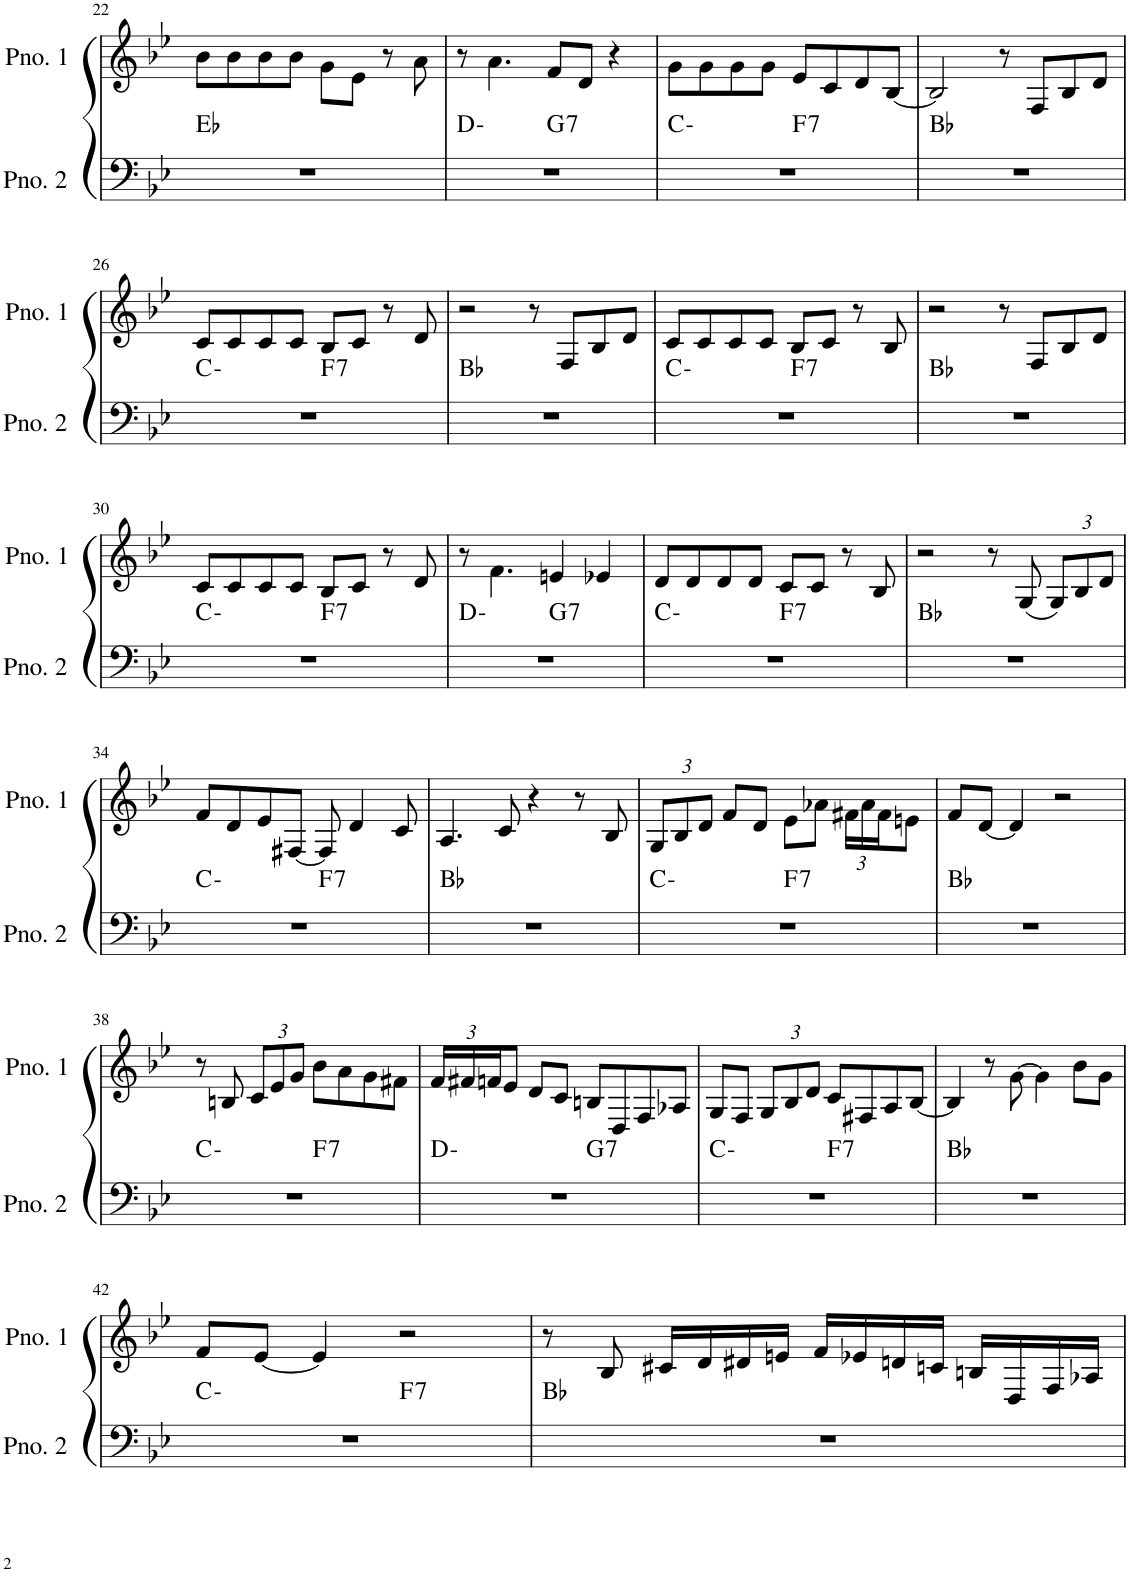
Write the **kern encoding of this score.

**kern	**harte	**kern
*part2	*part2	*part1
*staff2	*	*staff1
*I"ピアノ 2	*	*I"ピアノ 1
!!LO:PB:g=z
*clefF4	*	*clefG2
*k[b-e-]	*	*k[b-e-]
*M4/4	*	*M4/4
=22	=22	=22
1r	Eb:maj	8b-\L
.	.	8b-\
.	.	8b-\
.	.	8b-\J
.	.	8g\L
.	.	8e-\J
.	.	8r
.	.	8a\
=23	=23	=23
*^	*	*
1r	2ryy	D:min	8r
.	.	.	4.a\
!	!	!LO:H:kt=7	!
.	2ryy	G:7	8f/L
.	.	.	8d/J
.	.	.	4r
=24	=24	=24	=24
1r	2ryy	C:min	8g\L
.	.	.	8g\
.	.	.	8g\
.	.	.	8g\J
!	!	!LO:H:kt=7	!
.	2ryy	F:7	8e-/L
.	.	.	8c/
.	.	.	8d/
.	.	.	[8B-/J
*v	*v	*	*
=25	=25	=25
1r	Bb:maj	2B-/]
.	.	8r
.	.	8F/L
.	.	8B-/
.	.	8d/J
!!LO:LB:g=z
=26	=26	=26
*^	*	*
1r	2ryy	C:min	8c/L
.	.	.	8c/
.	.	.	8c/
.	.	.	8c/J
!	!	!LO:H:kt=7	!
.	2ryy	F:7	8B-/L
.	.	.	8c/J
.	.	.	8r
.	.	.	8d/
*v	*v	*	*
=27	=27	=27
1r	Bb:maj	2r
.	.	8r
.	.	8F/L
.	.	8B-/
.	.	8d/J
=28	=28	=28
*^	*	*
1r	2ryy	C:min	8c/L
.	.	.	8c/
.	.	.	8c/
.	.	.	8c/J
!	!	!LO:H:kt=7	!
.	2ryy	F:7	8B-/L
.	.	.	8c/J
.	.	.	8r
.	.	.	8B-/
*v	*v	*	*
=29	=29	=29
1r	Bb:maj	2r
.	.	8r
.	.	8F/L
.	.	8B-/
.	.	8d/J
!!LO:LB:g=z
=30	=30	=30
*^	*	*
1r	2ryy	C:min	8c/L
.	.	.	8c/
.	.	.	8c/
.	.	.	8c/J
!	!	!LO:H:kt=7	!
.	2ryy	F:7	8B-/L
.	.	.	8c/J
.	.	.	8r
.	.	.	8d/
=31	=31	=31	=31
1r	2ryy	D:min	8r
.	.	.	4.f\
!	!	!LO:H:kt=7	!
.	2ryy	G:7	4en/
.	.	.	4e-X/
=32	=32	=32	=32
1r	2ryy	C:min	8d/L
.	.	.	8d/
.	.	.	8d/
.	.	.	8d/J
!	!	!LO:H:kt=7	!
.	2ryy	F:7	8c/L
.	.	.	8c/J
.	.	.	8r
.	.	.	8B-/
*v	*v	*	*
=33	=33	=33
1r	Bb:maj	2r
.	.	8r
.	.	(8G/
*	*	*Xbrackettup
.	.	12G/L)
.	.	12B-/
.	.	12d/J
!!LO:LB:g=z
=34	=34	=34
*^	*	*
1r	2ryy	C:min	8f/L
.	.	.	8d/
.	.	.	8e-/
.	.	.	[8F#X/J
!	!	!LO:H:kt=7	!
.	2ryy	F:7	8F#/]
.	.	.	4d/
.	.	.	8c/
*v	*v	*	*
=35	=35	=35
1r	Bb:maj	4.A/
.	.	8c/
.	.	4r
.	.	8r
.	.	8B-/
=36	=36	=36
*^	*	*
1r	2ryy	C:min	12G/L
.	.	.	12B-/
.	.	.	12d/J
.	.	.	8f/L
.	.	.	8d/J
!	!	!LO:H:kt=7	!
.	2ryy	F:7	8e-\L
.	.	.	8a-X\J
.	.	.	24f#X\LL
.	.	.	24a-\
.	.	.	24f#\J
.	.	.	8en\J
*v	*v	*	*
=37	=37	=37
1r	Bb:maj	8f/L
.	.	[8d/J
.	.	4d/]
.	.	2r
!!LO:LB:g=z
=38	=38	=38
*^	*	*
1r	2ryy	C:min	8r
.	.	.	8Bn/
.	.	.	12c/L
.	.	.	12e-/
.	.	.	12g/J
!	!	!LO:H:kt=7	!
.	2ryy	F:7	8b-\L
.	.	.	8a\
.	.	.	8g\
.	.	.	8f#X\J
=39	=39	=39	=39
1r	2ryy	D:min	24f/LL
.	.	.	24f#X/
.	.	.	24fn/J
.	.	.	8e-/J
.	.	.	8d/L
.	.	.	8c/J
!	!	!LO:H:kt=7	!
.	2ryy	G:7	8Bn/L
.	.	.	8D/
.	.	.	8F/
.	.	.	8A-X/J
=40	=40	=40	=40
1r	2ryy	C:min	8G/L
.	.	.	8F/J
.	.	.	12G/L
.	.	.	12B-/
.	.	.	12d/J
!	!	!LO:H:kt=7	!
.	2ryy	F:7	8c/L
.	.	.	8F#X/
.	.	.	8A/
.	.	.	[8B-/J
*v	*v	*	*
=41	=41	=41
1r	Bb:maj	4B-/]
.	.	8r
.	.	[8g\
.	.	4g\]
.	.	8b-\L
.	.	8g\J
!!LO:LB:g=z
=42	=42	=42
*^	*	*
1r	2ryy	C:min	8f/L
.	.	.	[8e-/J
.	.	.	4e-/]
!	!	!LO:H:kt=7	!
.	2ryy	F:7	2r
*v	*v	*	*
=43	=43	=43
1r	Bb:maj	8r
.	.	8B-/
.	.	16c#X/LL
.	.	16d/
.	.	16d#X/
.	.	16en/JJ
.	.	16f/LL
.	.	16e-X/
.	.	16dn/
.	.	16cn/JJ
.	.	16Bn/LL
.	.	16D/
.	.	16F/
.	.	16A-X/JJ
=	=	=
*-	*-	*-
